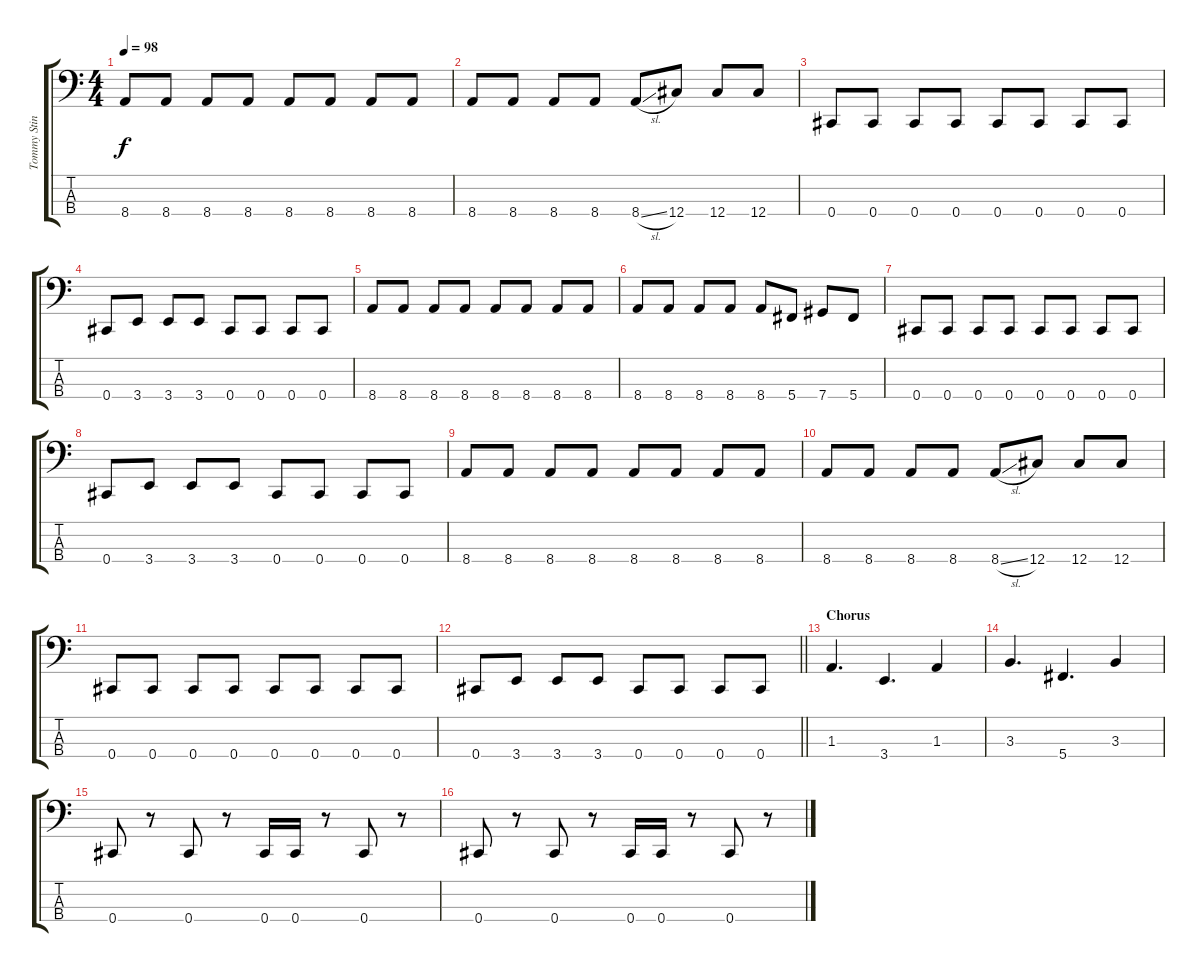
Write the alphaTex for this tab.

\track ("Tommy Stinson" "Tommy Stin") {instrument electricbassfinger}
\staff {score tabs}
\tuning (Gb2 Db2 Ab1 Db1) {hide}
\ts (4 4)
\tempo 98
\clef f4
\ks c
8.4.8{dy f} 8.4.8 8.4.8 8.4.8 8.4.8 8.4.8 8.4.8 8.4.8 |
8.4.8 8.4.8 8.4.8 8.4.8 8.4{sl}.8 12.4.8 12.4.8 12.4.8 |
0.4.8 0.4.8 0.4.8 0.4.8 0.4.8 0.4.8 0.4.8 0.4.8 |
0.4.8 3.4.8 3.4.8 3.4.8 0.4.8 0.4.8 0.4.8 0.4.8 |
8.4.8 8.4.8 8.4.8 8.4.8 8.4.8 8.4.8 8.4.8 8.4.8 |
8.4.8 8.4.8 8.4.8 8.4.8 8.4.8 5.4.8 7.4.8 5.4.8 |
0.4.8 0.4.8 0.4.8 0.4.8 0.4.8 0.4.8 0.4.8 0.4.8 |
0.4.8 3.4.8 3.4.8 3.4.8 0.4.8 0.4.8 0.4.8 0.4.8 |
8.4.8 8.4.8 8.4.8 8.4.8 8.4.8 8.4.8 8.4.8 8.4.8 |
8.4.8 8.4.8 8.4.8 8.4.8 8.4{sl}.8 12.4.8 12.4.8 12.4.8 |
0.4.8 0.4.8 0.4.8 0.4.8 0.4.8 0.4.8 0.4.8 0.4.8 |
\barLineRight lightlight
0.4.8 3.4.8 3.4.8 3.4.8 0.4.8 0.4.8 0.4.8 0.4.8 |
\section ("" "Chorus")
1.3.4{d} 3.4.4{d} 1.3.4 |
3.3.4{d} 5.4.4{d} 3.3.4 |
0.4.8 r.8 0.4.8 r.8 0.4.16 0.4.16 r.8 0.4.8 r.8 |
0.4.8 r.8 0.4.8 r.8 0.4.16 0.4.16 r.8 0.4.8 r.8
